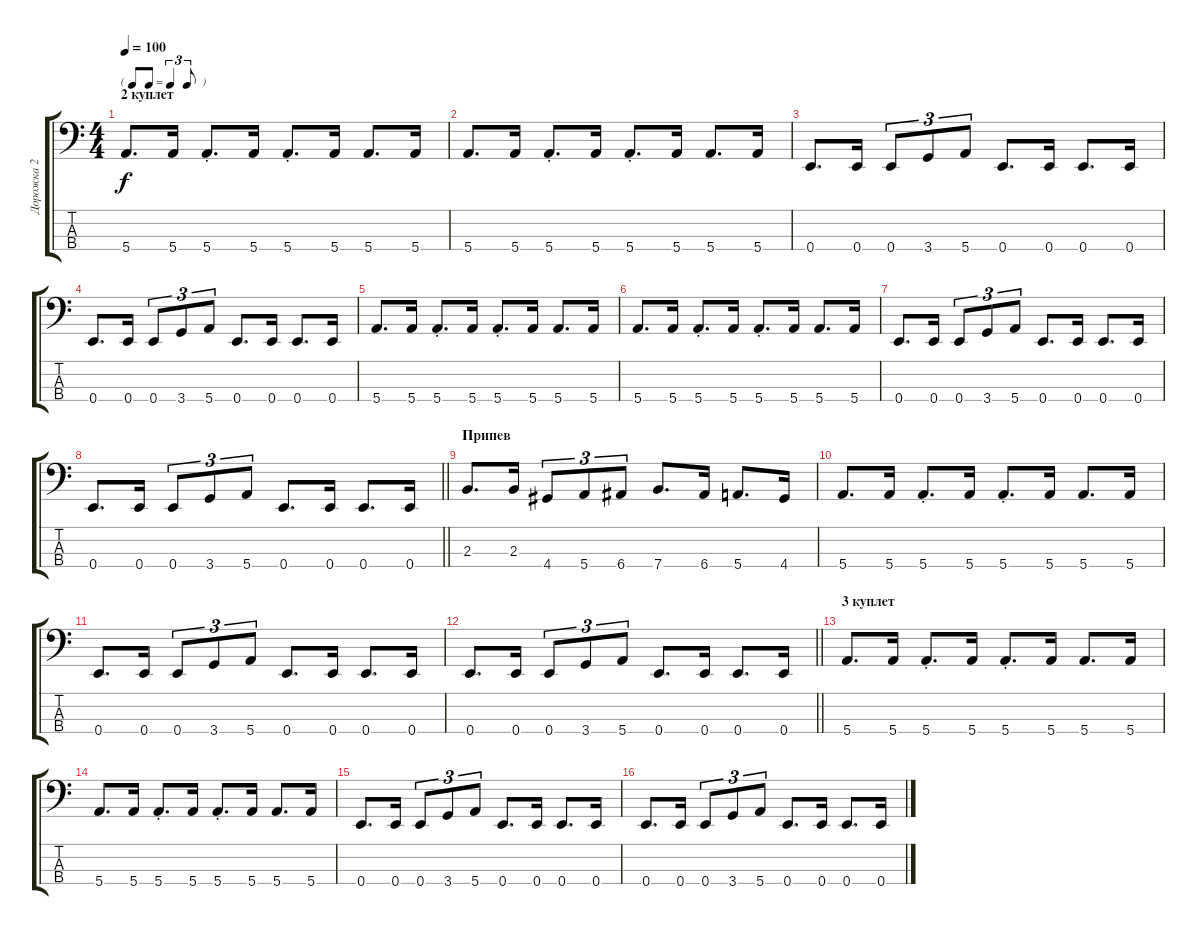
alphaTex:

\track ("Дорожка 2" "Дорожка 2") {instrument electricbassfinger}
\staff {score tabs}
\tuning (G2 D2 A1 E1) {hide}
\ts (4 4)
\tf triplet8th
\section ("" "2 куплет")
\tempo 100
\clef f4
\ks c
5.4.8{d dy f} 5.4.16 5.4{st}.8{d} 5.4.16 5.4{st}.8{d} 5.4.16 5.4.8{d} 5.4.16 |
5.4.8{d} 5.4.16 5.4{st}.8{d} 5.4.16 5.4{st}.8{d} 5.4.16 5.4.8{d} 5.4.16 |
0.4.8{d} 0.4.16 0.4.8{tu (3 2)} 3.4.8{tu (3 2)} 5.4.8{tu (3 2)} 0.4.8{d} 0.4.16 0.4.8{d} 0.4.16 |
0.4.8{d} 0.4.16 0.4.8{tu (3 2)} 3.4.8{tu (3 2)} 5.4.8{tu (3 2)} 0.4.8{d} 0.4.16 0.4.8{d} 0.4.16 |
5.4.8{d} 5.4.16 5.4{st}.8{d} 5.4.16 5.4{st}.8{d} 5.4.16 5.4.8{d} 5.4.16 |
5.4.8{d} 5.4.16 5.4{st}.8{d} 5.4.16 5.4{st}.8{d} 5.4.16 5.4.8{d} 5.4.16 |
0.4.8{d} 0.4.16 0.4.8{tu (3 2)} 3.4.8{tu (3 2)} 5.4.8{tu (3 2)} 0.4.8{d} 0.4.16 0.4.8{d} 0.4.16 |
\barLineRight lightlight
0.4.8{d} 0.4.16 0.4.8{tu (3 2)} 3.4.8{tu (3 2)} 5.4.8{tu (3 2)} 0.4.8{d} 0.4.16 0.4.8{d} 0.4.16 |
\section ("" "Припев")
2.3.8{d} 2.3.16 4.4.8{tu (3 2)} 5.4.8{tu (3 2)} 6.4.8{tu (3 2)} 7.4.8{d} 6.4.16 5.4.8{d} 4.4.16 |
5.4.8{d} 5.4.16 5.4{st}.8{d} 5.4.16 5.4{st}.8{d} 5.4.16 5.4.8{d} 5.4.16 |
0.4.8{d} 0.4.16 0.4.8{tu (3 2)} 3.4.8{tu (3 2)} 5.4.8{tu (3 2)} 0.4.8{d} 0.4.16 0.4.8{d} 0.4.16 |
\barLineRight lightlight
0.4.8{d} 0.4.16 0.4.8{tu (3 2)} 3.4.8{tu (3 2)} 5.4.8{tu (3 2)} 0.4.8{d} 0.4.16 0.4.8{d} 0.4.16 |
\section ("" "3 куплет")
5.4.8{d} 5.4.16 5.4{st}.8{d} 5.4.16 5.4{st}.8{d} 5.4.16 5.4.8{d} 5.4.16 |
5.4.8{d} 5.4.16 5.4{st}.8{d} 5.4.16 5.4{st}.8{d} 5.4.16 5.4.8{d} 5.4.16 |
0.4.8{d} 0.4.16 0.4.8{tu (3 2)} 3.4.8{tu (3 2)} 5.4.8{tu (3 2)} 0.4.8{d} 0.4.16 0.4.8{d} 0.4.16 |
0.4.8{d} 0.4.16 0.4.8{tu (3 2)} 3.4.8{tu (3 2)} 5.4.8{tu (3 2)} 0.4.8{d} 0.4.16 0.4.8{d} 0.4.16
